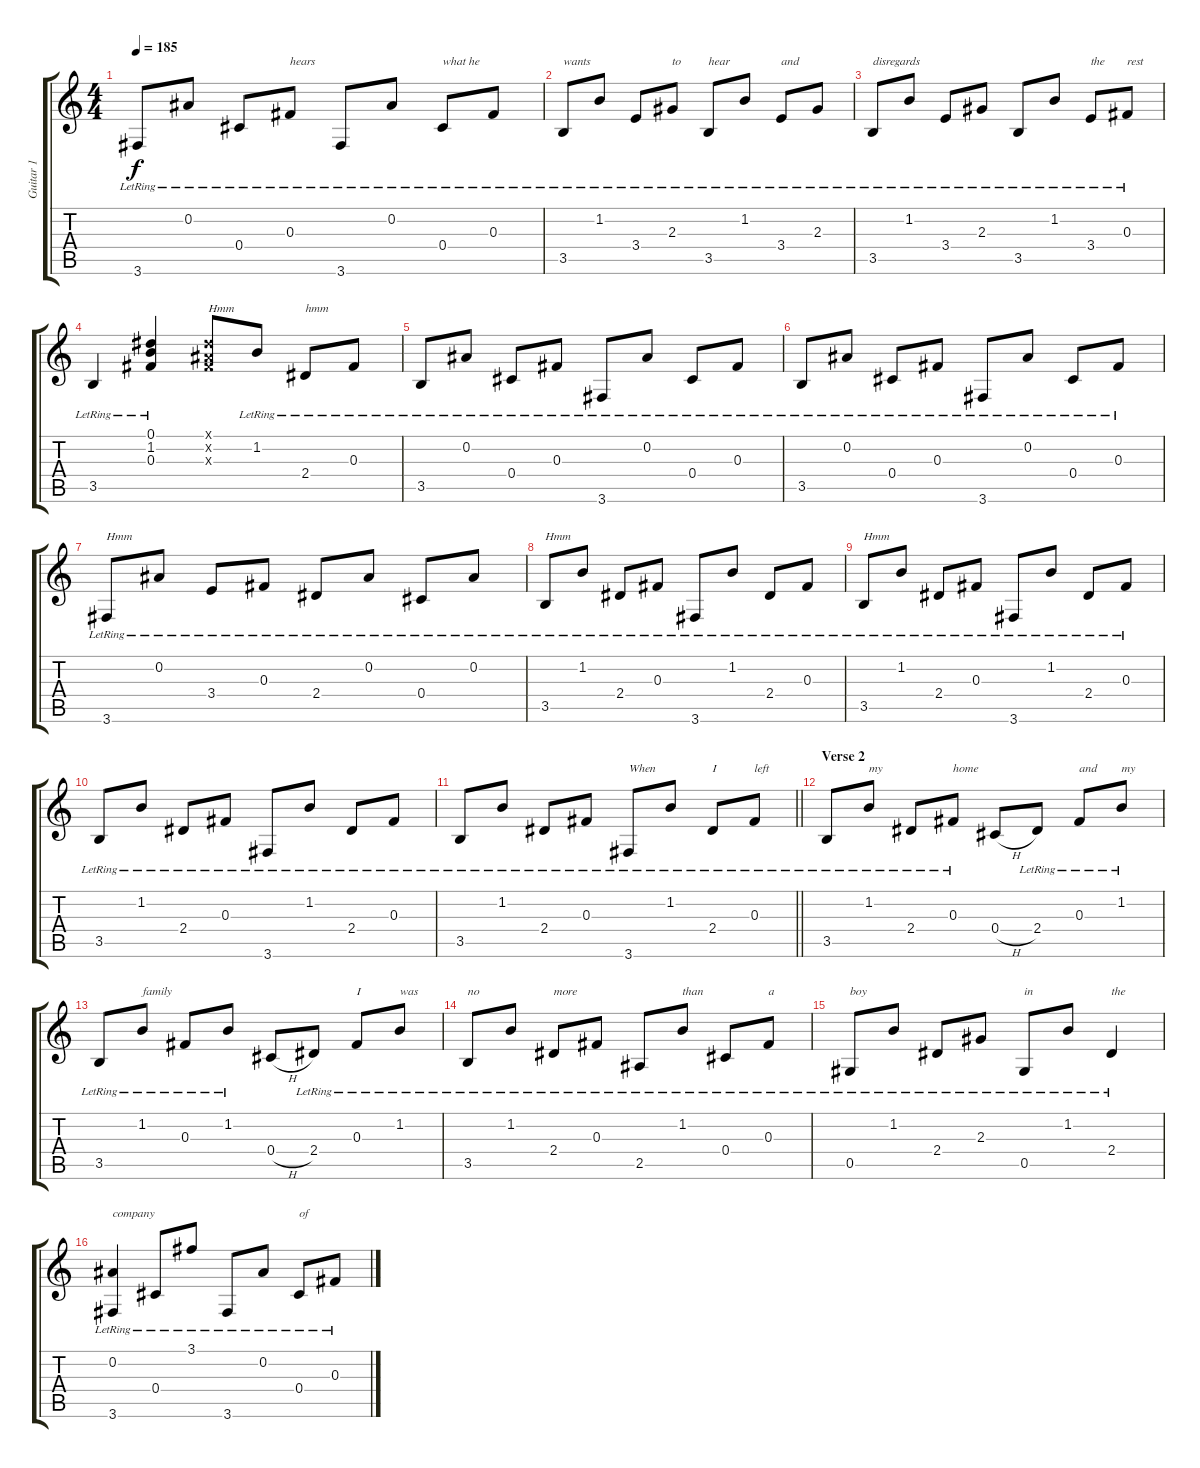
\track ("Guitar 1" "Guitar 1") {instrument acousticguitarnylon}
\staff {score tabs}
\tuning (Eb4 Bb3 Gb3 Db3 Ab2 Eb2) {hide}
\ts (4 4)
\tempo 185
\clef g2
\ks c
3.6{lr}.8{dy f} 0.2{lr}.8 0.4{lr}.8 0.3{lr}.8{txt "hears"} 3.6{lr}.8 0.2{lr}.8 0.4{lr}.8{txt "what he"} 0.3{lr}.8 |
3.5{lr}.8{txt "wants"} 1.2{lr}.8 3.4{lr}.8 2.3{lr}.8{txt "to"} 3.5{lr}.8{txt "hear"} 1.2{lr}.8 3.4{lr}.8{txt "and"} 2.3{lr}.8 |
3.5{lr}.8{txt "disregards"} 1.2{lr}.8 3.4{lr}.8 2.3{lr}.8 3.5{lr}.8 1.2{lr}.8 3.4{lr}.8{txt "the"} 0.3{lr}.8{txt "rest"} |
3.5{lr}.4 (0.1{lr} 1.2{lr} 0.3{lr}).4 (0.1{x} 0.2{x} 0.3{x}).8{txt "Hmm"} 1.2{lr}.8 2.4{lr}.8{txt "hmm"} 0.3{lr}.8 |
3.5{lr}.8 0.2{lr}.8 0.4{lr}.8 0.3{lr}.8 3.6{lr}.8 0.2{lr}.8 0.4{lr}.8 0.3{lr}.8 |
3.5{lr}.8 0.2{lr}.8 0.4{lr}.8 0.3{lr}.8 3.6{lr}.8 0.2{lr}.8 0.4{lr}.8 0.3{lr}.8 |
3.6{lr}.8{txt "Hmm"} 0.2{lr}.8 3.4{lr}.8 0.3{lr}.8 2.4{lr}.8 0.2{lr}.8 0.4{lr}.8 0.2{lr}.8 |
3.5{lr}.8{txt "Hmm"} 1.2{lr}.8 2.4{lr}.8 0.3{lr}.8 3.6{lr}.8 1.2{lr}.8 2.4{lr}.8 0.3{lr}.8 |
3.5{lr}.8{txt "Hmm"} 1.2{lr}.8 2.4{lr}.8 0.3{lr}.8 3.6{lr}.8 1.2{lr}.8 2.4{lr}.8 0.3{lr}.8 |
3.5{lr}.8 1.2{lr}.8 2.4{lr}.8 0.3{lr}.8 3.6{lr}.8 1.2{lr}.8 2.4{lr}.8 0.3{lr}.8 |
\barLineRight lightlight
3.5{lr}.8 1.2{lr}.8 2.4{lr}.8 0.3{lr}.8 3.6{lr}.8{txt "When"} 1.2{lr}.8 2.4{lr}.8{txt "I"} 0.3{lr}.8{txt "left"} |
\section ("" "Verse 2")
3.5{lr}.8 1.2{lr}.8{txt "my"} 2.4{lr}.8 0.3{lr}.8{txt "home"} 0.4{h}.8 2.4{lr}.8 0.3{lr}.8{txt "and"} 1.2{lr}.8{txt "my"} |
3.5{lr}.8 1.2{lr}.8{txt "family"} 0.3{lr}.8 1.2{lr}.8 0.4{h}.8 2.4{lr}.8 0.3{lr}.8{txt "I"} 1.2{lr}.8{txt "was"} |
3.5{lr}.8{txt "no"} 1.2{lr}.8 2.4{lr}.8{txt "more"} 0.3{lr}.8 2.5{lr}.8 1.2{lr}.8{txt "than"} 0.4{lr}.8 0.3{lr}.8{txt "a"} |
0.5{lr}.8{txt "boy"} 1.2{lr}.8 2.4{lr}.8 2.3{lr}.8 0.5{lr}.8{txt "in"} 1.2{lr}.8 2.4{lr}.4{txt "the"} |
(0.2{lr} 3.6{lr}).4{txt "company"} 0.4{lr}.8 3.1{lr}.8 3.6{lr}.8 0.2{lr}.8 0.4{lr}.8{txt "of"} 0.3{lr}.8
